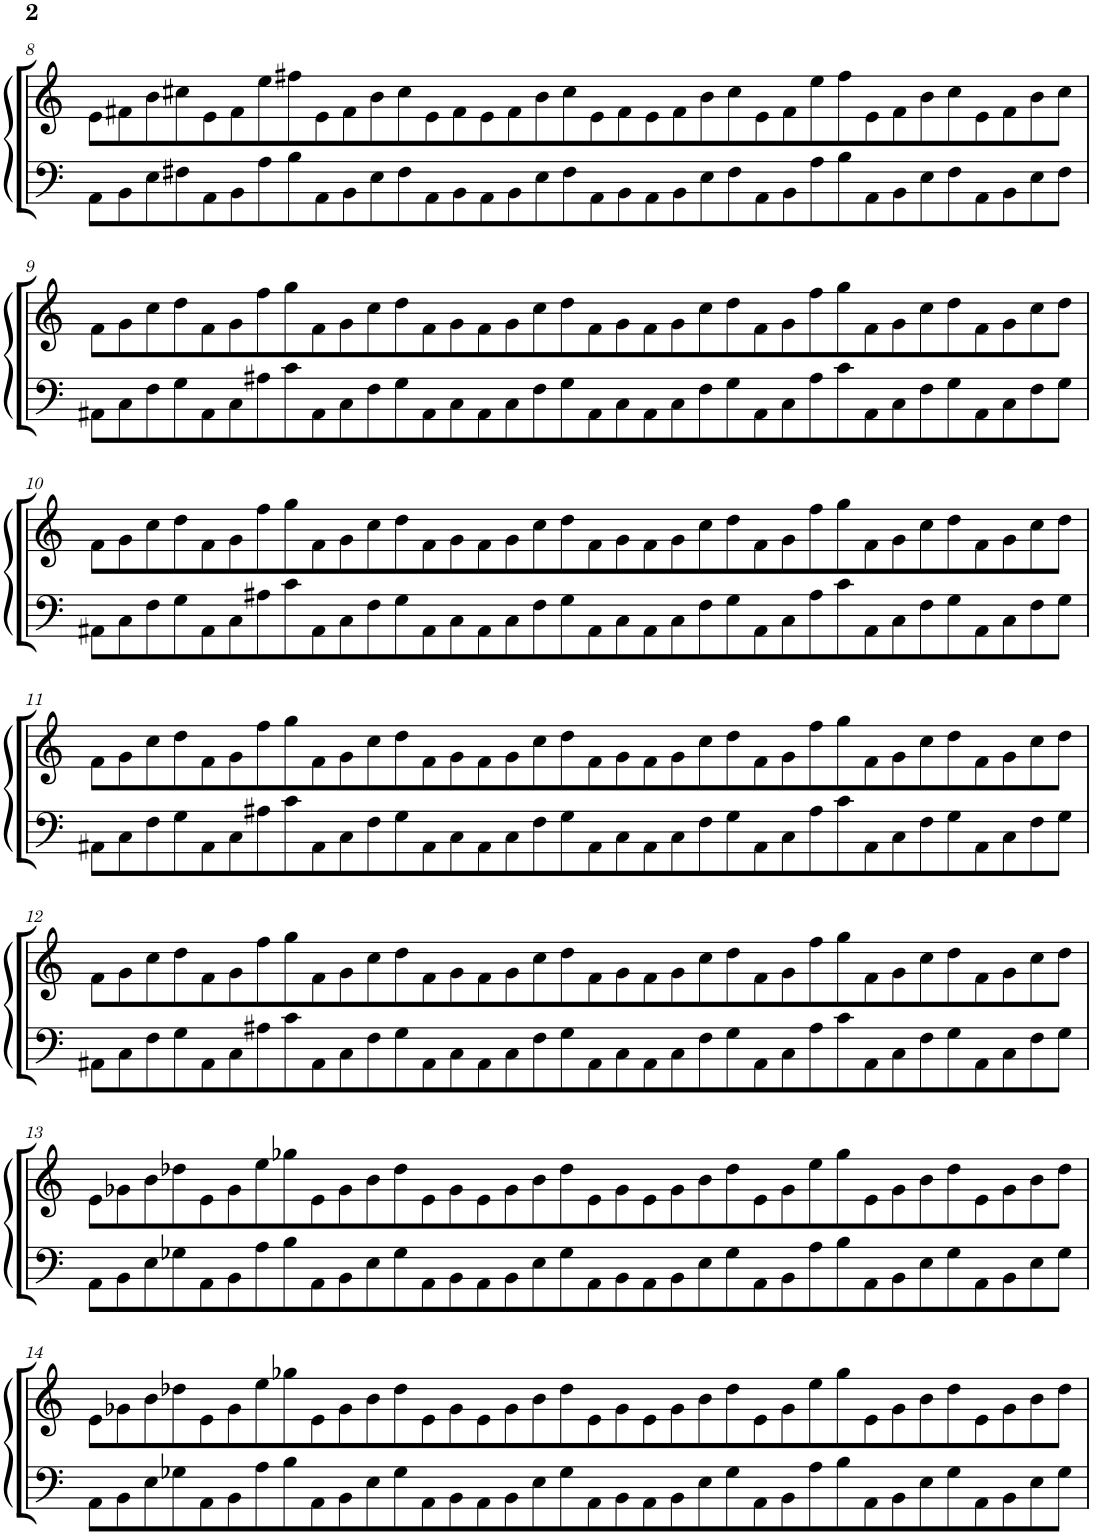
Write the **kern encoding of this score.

**kern	**kern
*part1	*part1
*staff2	*staff1
*I"Marimba	*
*I'Mrm.	*
!!LO:PB:g=z
*clefF4	*clefG2
*k[]	*k[]
*M18/4	*M18/4
=8	=8
8AA\L	8e\L
8BB\	8f#X\
8E\	8b\
8F#X\	8cc#X\
8AA\	8e\
8BB\	8f#\
8A\	8ee\
8B\	8ff#X\
8AA\	8e\
8BB\	8f#\
8E\	8b\
8F#\	8cc#\
8AA\	8e\
8BB\	8f#\
8AA\	8e\
8BB\	8f#\
8E\	8b\
8F#\	8cc#\
8AA\	8e\
8BB\	8f#\
8AA\	8e\
8BB\	8f#\
8E\	8b\
8F#\	8cc#\
8AA\	8e\
8BB\	8f#\
8A\	8ee\
8B\	8ff#\
8AA\	8e\
8BB\	8f#\
8E\	8b\
8F#\	8cc#\
8AA\	8e\
8BB\	8f#\
8E\	8b\
8F#\J	8cc#\J
!!LO:LB:g=z
=9	=9
8AA#X\L	8f\L
8C\	8g\
8F\	8cc\
8G\	8dd\
8AA#\	8f\
8C\	8g\
8A#X\	8ff\
8c\	8gg\
8AA#\	8f\
8C\	8g\
8F\	8cc\
8G\	8dd\
8AA#\	8f\
8C\	8g\
8AA#\	8f\
8C\	8g\
8F\	8cc\
8G\	8dd\
8AA#\	8f\
8C\	8g\
8AA#\	8f\
8C\	8g\
8F\	8cc\
8G\	8dd\
8AA#\	8f\
8C\	8g\
8A#\	8ff\
8c\	8gg\
8AA#\	8f\
8C\	8g\
8F\	8cc\
8G\	8dd\
8AA#\	8f\
8C\	8g\
8F\	8cc\
8G\J	8dd\J
!!LO:LB:g=z
=10	=10
8AA#X\L	8f\L
8C\	8g\
8F\	8cc\
8G\	8dd\
8AA#\	8f\
8C\	8g\
8A#X\	8ff\
8c\	8gg\
8AA#\	8f\
8C\	8g\
8F\	8cc\
8G\	8dd\
8AA#\	8f\
8C\	8g\
8AA#\	8f\
8C\	8g\
8F\	8cc\
8G\	8dd\
8AA#\	8f\
8C\	8g\
8AA#\	8f\
8C\	8g\
8F\	8cc\
8G\	8dd\
8AA#\	8f\
8C\	8g\
8A#\	8ff\
8c\	8gg\
8AA#\	8f\
8C\	8g\
8F\	8cc\
8G\	8dd\
8AA#\	8f\
8C\	8g\
8F\	8cc\
8G\J	8dd\J
!!LO:LB:g=z
=11	=11
8AA#X\L	8f\L
8C\	8g\
8F\	8cc\
8G\	8dd\
8AA#\	8f\
8C\	8g\
8A#X\	8ff\
8c\	8gg\
8AA#\	8f\
8C\	8g\
8F\	8cc\
8G\	8dd\
8AA#\	8f\
8C\	8g\
8AA#\	8f\
8C\	8g\
8F\	8cc\
8G\	8dd\
8AA#\	8f\
8C\	8g\
8AA#\	8f\
8C\	8g\
8F\	8cc\
8G\	8dd\
8AA#\	8f\
8C\	8g\
8A#\	8ff\
8c\	8gg\
8AA#\	8f\
8C\	8g\
8F\	8cc\
8G\	8dd\
8AA#\	8f\
8C\	8g\
8F\	8cc\
8G\J	8dd\J
!!LO:LB:g=z
=12	=12
8AA#X\L	8f\L
8C\	8g\
8F\	8cc\
8G\	8dd\
8AA#\	8f\
8C\	8g\
8A#X\	8ff\
8c\	8gg\
8AA#\	8f\
8C\	8g\
8F\	8cc\
8G\	8dd\
8AA#\	8f\
8C\	8g\
8AA#\	8f\
8C\	8g\
8F\	8cc\
8G\	8dd\
8AA#\	8f\
8C\	8g\
8AA#\	8f\
8C\	8g\
8F\	8cc\
8G\	8dd\
8AA#\	8f\
8C\	8g\
8A#\	8ff\
8c\	8gg\
8AA#\	8f\
8C\	8g\
8F\	8cc\
8G\	8dd\
8AA#\	8f\
8C\	8g\
8F\	8cc\
8G\J	8dd\J
!!LO:LB:g=z
=13	=13
8AA\L	8e\L
8BB\	8g-X\
8E\	8b\
8G-X\	8dd-X\
8AA\	8e\
8BB\	8g-\
8A\	8ee\
8B\	8gg-X\
8AA\	8e\
8BB\	8g-\
8E\	8b\
8G-\	8dd-\
8AA\	8e\
8BB\	8g-\
8AA\	8e\
8BB\	8g-\
8E\	8b\
8G-\	8dd-\
8AA\	8e\
8BB\	8g-\
8AA\	8e\
8BB\	8g-\
8E\	8b\
8G-\	8dd-\
8AA\	8e\
8BB\	8g-\
8A\	8ee\
8B\	8gg-\
8AA\	8e\
8BB\	8g-\
8E\	8b\
8G-\	8dd-\
8AA\	8e\
8BB\	8g-\
8E\	8b\
8G-\J	8dd-\J
!!LO:LB:g=z
=14	=14
8AA\L	8e\L
8BB\	8g-X\
8E\	8b\
8G-X\	8dd-X\
8AA\	8e\
8BB\	8g-\
8A\	8ee\
8B\	8gg-X\
8AA\	8e\
8BB\	8g-\
8E\	8b\
8G-\	8dd-\
8AA\	8e\
8BB\	8g-\
8AA\	8e\
8BB\	8g-\
8E\	8b\
8G-\	8dd-\
8AA\	8e\
8BB\	8g-\
8AA\	8e\
8BB\	8g-\
8E\	8b\
8G-\	8dd-\
8AA\	8e\
8BB\	8g-\
8A\	8ee\
8B\	8gg-\
8AA\	8e\
8BB\	8g-\
8E\	8b\
8G-\	8dd-\
8AA\	8e\
8BB\	8g-\
8E\	8b\
8G-\J	8dd-\J
=	=
*-	*-
